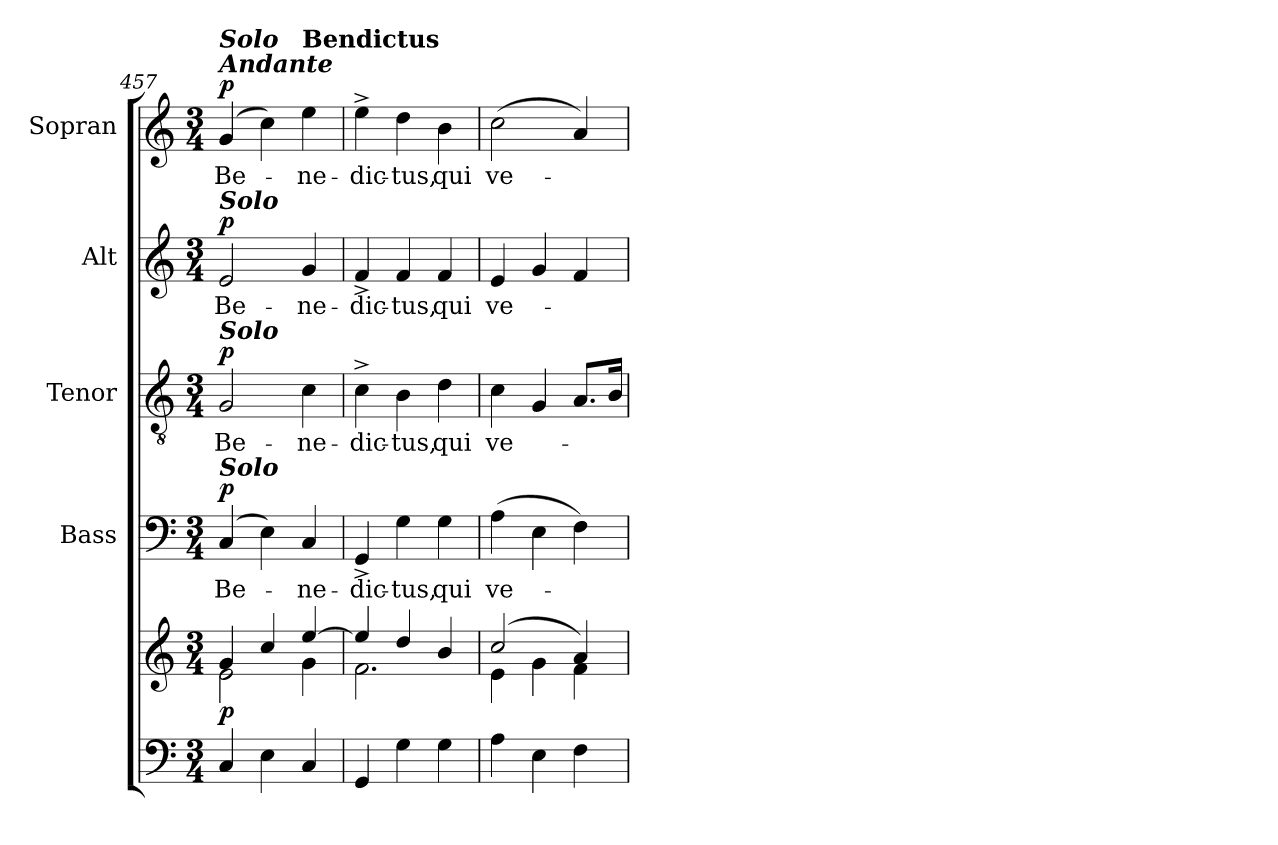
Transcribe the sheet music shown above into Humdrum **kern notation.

**kern	**kern	**dynam	**kern	**text	**dynam	**kern	**text	**dynam	**kern	**text	**dynam	**kern	**text	**dynam
*part5	*part5	*part5	*part4	*part4	*part4	*part3	*part3	*part3	*part2	*part2	*part2	*part1	*part1	*part1
*staff6	*staff5	*staff5/6	*staff4	*staff4	*staff4	*staff3	*staff3	*staff3	*staff2	*staff2	*staff2	*staff1	*staff1	*staff1
*	*	*	*I"Bass	*	*	*I"Tenor	*	*	*I"Alt	*	*	*I"Sopran	*	*
*	*	*	*I'B.	*	*	*I'T.	*	*	*I'A.	*	*	*I'S.	*	*
!!LO:LB:g=z
*clefF4	*clefG2	*	*clefF4	*	*	*clefGv2	*	*	*clefG2	*	*	*clefG2	*	*
*k[]	*k[]	*	*k[]	*	*	*k[]	*	*	*k[]	*	*	*k[]	*	*
*C:	*C:	*	*C:	*	*	*C:	*	*	*C:	*	*	*C:	*	*
*M3/4	*M3/4	*	*M3/4	*	*	*M3/4	*	*	*M3/4	*	*	*M3/4	*	*
=457	=457	=457	=457	=457	=457	=457	=457	=457	=457	=457	=457	=457	=457	=457
*	*^	*	*	*	*	*	*	*	*	*	*	*	*	*
!	!	!	!	!	!	!	!	!	!	!	!	!	!LO:TX:a:Bi:t=Andante	!	!
!	!	!	!	!	!	!	!	!	!	!	!	!	!LO:TX:a:Bi:t=Solo	!	!
!	!	!	!	!	!	!	!	!	!	!LO:TX:a:Bi:t=Solo	!	!	!	!	!
!	!	!	!	!	!	!	!LO:TX:a:Bi:t=Solo	!	!	!	!	!	!	!	!
!	!	!	!	!LO:TX:a:Bi:t=Solo	!	!	!	!	!	!	!	!	!	!	!
!	!	!	!LO:DY:b	!	!LO:LY:b	!LO:DY:a	!	!LO:LY:b	!LO:DY:a	!	!LO:LY:b	!LO:DY:a	!	!LO:LY:b	!LO:DY:a
4C/	4g/	2e\	p	(4C/	Be-	p	2G/	Be-	p	2e/	Be-	p	(4g/	Be-	p
4E\	4cc/	.	.	4E\)	.	.	.	.	.	.	.	.	4cc\)	.	.
!	!	!	!	!	!	!	!	!	!	!	!	!	!LO:TX:a:B:t=Bendictus	!	!
!	!	!	!	!	!LO:LY:b	!	!	!LO:LY:b	!	!	!LO:LY:b	!	!	!LO:LY:b	!
4C/	[>4ee/	4g\	.	4C/	-ne-	.	4c\	-ne-	.	4g/	-ne-	.	4ee\	-ne-	.
=458	=458	=458	=458	=458	=458	=458	=458	=458	=458	=458	=458	=458	=458	=458	=458
!	!	!	!	!	!LO:LY:b	!	!	!LO:LY:b	!	!	!LO:LY:b	!	!	!LO:LY:b	!
4GG/	4ee/]	2.f\	.	4GG^>/	-dic-	.	4c^>\	-dic-	.	4f^>/	-dic-	.	4ee^>\	-dic-	.
!	!	!	!	!	!LO:LY:b	!	!	!LO:LY:b	!	!	!LO:LY:b	!	!	!LO:LY:b	!
4G\	4dd/	.	.	4G\	-tus,	.	4B\	-tus,	.	4f/	-tus,	.	4dd\	-tus,	.
!	!	!	!	!	!LO:LY:b	!	!	!LO:LY:b	!	!	!LO:LY:b	!	!	!LO:LY:b	!
4G\	4b/	.	.	4G\	qui	.	4d\	qui	.	4f/	qui	.	4b\	qui	.
=459	=459	=459	=459	=459	=459	=459	=459	=459	=459	=459	=459	=459	=459	=459	=459
!	!	!	!	!	!LO:LY:b	!	!	!LO:LY:b	!	!	!LO:LY:b	!	!	!LO:LY:b	!
4A\	(2cc/	4e\	.	(>4A\	ve-	.	4c\	ve-	.	4e/	ve-	.	(>2cc\	ve-	.
4E\	.	4g\	.	4E\	.	.	4G/	.	.	4g/	.	.	.	.	.
4F\	4a/)	4f\	.	4F\)	.	.	8.A/L	.	.	4f/	.	.	4a/)	.	.
.	.	.	.	.	.	.	16B/Jk	.	.	.	.	.	.	.	.
*	*v	*v	*	*	*	*	*	*	*	*	*	*	*	*	*
=	=	=	=	=	=	=	=	=	=	=	=	=	=	=
*-	*-	*-	*-	*-	*-	*-	*-	*-	*-	*-	*-	*-	*-	*-
